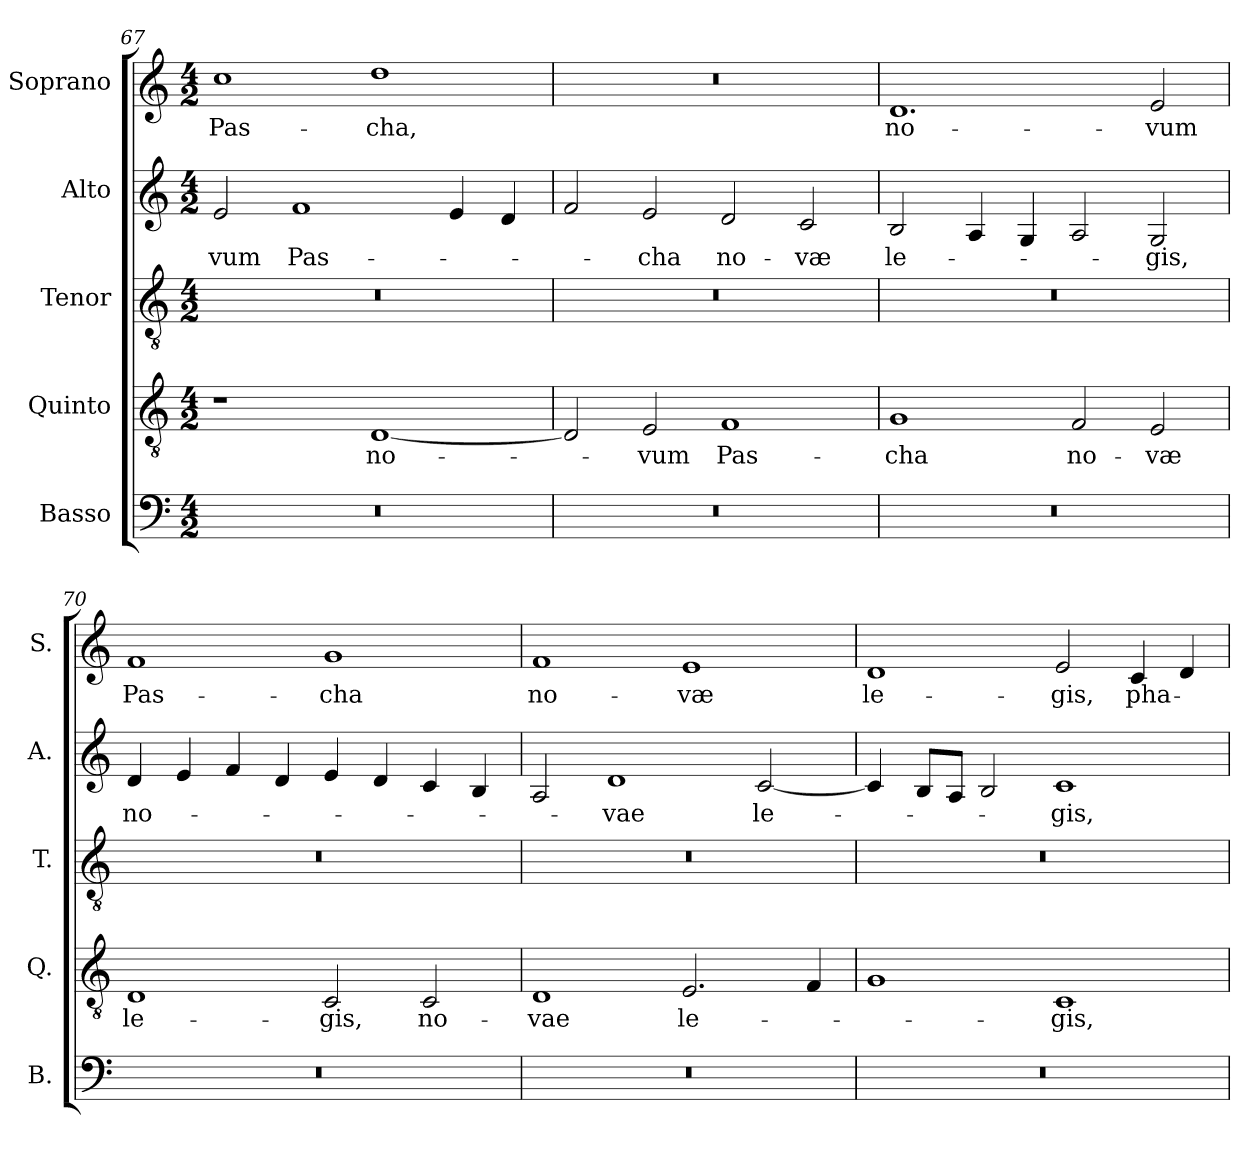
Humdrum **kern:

**kern	**kern	**text	**kern	**kern	**text	**kern	**text
*part5	*part4	*part4	*part3	*part2	*part2	*part1	*part1
*staff5	*staff4	*staff4	*staff3	*staff2	*staff2	*staff1	*staff1
*I"Basso	*I"Quinto	*	*I"Tenor	*I"Alto	*	*I"Soprano	*
*I'B.	*I'Q.	*	*I'T.	*I'A.	*	*I'S.	*
*clefF4	*clefGv2	*	*clefGv2	*clefG2	*	*clefG2	*
*	*ITrd7c12	*	*ITrd7c12	*	*	*	*
*k[]	*k[]	*	*k[]	*k[]	*	*k[]	*
*C:	*C:	*	*C:	*C:	*	*C:	*
*M4/2	*M4/2	*	*M4/2	*M4/2	*	*M4/2	*
=67	=67	=67	=67	=67	=67	=67	=67
!LO:N:vis=1	!	!	!LO:N:vis=1	!	!	!	!
!	!	!	!	!	!LO:LY:b:color=#000000	!	!
!	!	!	!	!	!	!	!LO:LY:b:color=#000000
0r	1r	.	0r	2ei/	-vum	1cci	Pas-
!	!	!	!	!	!LO:LY:b:color=#000000	!	!
.	.	.	.	1fi	Pas-	.	.
!	!	!LO:LY:b:color=#000000	!	!	!	!	!
!	!	!	!	!	!	!	!LO:LY:b:color=#000000
.	[1DDi	no-	.	.	.	1ddi	-cha,
.	.	.	.	4ei/	.	.	.
.	.	.	.	4di/	.	.	.
!!LO:LB:g=z
=68	=68	=68	=68	=68	=68	=68	=68
!LO:N:vis=1	!	!	!LO:N:vis=1	!	!	!LO:N:vis=1	!
0r	2DDi/]	.	0r	2fi/	.	0r	.
!	!	!LO:LY:b:color=#000000	!	!	!	!	!
!	!	!	!	!	!LO:LY:b:color=#000000	!	!
.	2EEi/	-vum	.	2ei/	-cha	.	.
!	!	!LO:LY:b:color=#000000	!	!	!	!	!
!	!	!	!	!	!LO:LY:b:color=#000000	!	!
.	1FFi	Pas-	.	2di/	no-	.	.
!	!	!	!	!	!LO:LY:b:color=#000000	!	!
.	.	.	.	2ci/	-væ	.	.
=69	=69	=69	=69	=69	=69	=69	=69
!LO:N:vis=1	!	!	!	!	!	!	!
!	!	!LO:LY:b:color=#000000	!LO:N:vis=1	!	!	!	!
!	!	!	!	!	!LO:LY:b:color=#000000	!	!
!	!	!	!	!	!	!	!LO:LY:b:color=#000000
0r	1GGi	-cha	0r	2Bi/	le-	1.di	no-
.	.	.	.	4Ai/	.	.	.
.	.	.	.	4Gi/	.	.	.
!	!	!LO:LY:b:color=#000000	!	!	!	!	!
.	2FFi/	no-	.	2Ai/	.	.	.
!	!	!LO:LY:b:color=#000000	!	!	!	!	!
!	!	!	!	!	!LO:LY:b:color=#000000	!	!
!	!	!	!	!	!	!	!LO:LY:b:color=#000000
.	2EEi/	-væ	.	2Gi/	-gis,	2ei/	-vum
=70	=70	=70	=70	=70	=70	=70	=70
!LO:N:vis=1	!	!	!	!	!	!	!
!	!	!LO:LY:b:color=#000000	!LO:N:vis=1	!	!	!	!
!	!	!	!	!	!LO:LY:b:color=#000000	!	!
!	!	!	!	!	!	!	!LO:LY:b:color=#000000
0r	1DDi	le-	0r	4di/	no-	1fi	Pas-
.	.	.	.	4ei/	.	.	.
.	.	.	.	4fi/	.	.	.
.	.	.	.	4di/	.	.	.
!	!	!LO:LY:b:color=#000000	!	!	!	!	!
!	!	!	!	!	!	!	!LO:LY:b:color=#000000
.	2CCi/	-gis,	.	4ei/	.	1gi	-cha
.	.	.	.	4di/	.	.	.
!	!	!LO:LY:b:color=#000000	!	!	!	!	!
.	2CCi/	no-	.	4ci/	.	.	.
.	.	.	.	4Bi/	.	.	.
=71	=71	=71	=71	=71	=71	=71	=71
!LO:N:vis=1	!	!	!	!	!	!	!
!	!	!LO:LY:b:color=#000000	!LO:N:vis=1	!	!	!	!
!	!	!	!	!	!	!	!LO:LY:b:color=#000000
0r	1DDi	-vae	0r	2Ai/	.	1fi	no-
!	!	!	!	!	!LO:LY:b:color=#000000	!	!
.	.	.	.	1di	-vae	.	.
!	!	!LO:LY:b:color=#000000	!	!	!	!	!
!	!	!	!	!	!	!	!LO:LY:b:color=#000000
.	2.EEi/	le-	.	.	.	1ei	-væ
!	!	!	!	!	!LO:LY:b:color=#000000	!	!
.	.	.	.	[2ci/	le-	.	.
.	4FFi/	.	.	.	.	.	.
=72	=72	=72	=72	=72	=72	=72	=72
!LO:N:vis=1	!	!	!LO:N:vis=1	!	!	!	!
!	!	!	!	!	!	!	!LO:LY:b:color=#000000
0r	1GGi	.	0r	4ci/]	.	1di	le-
.	.	.	.	8Bi/L	.	.	.
.	.	.	.	8Ai/J	.	.	.
.	.	.	.	2Bi/	.	.	.
!	!	!LO:LY:b:color=#000000	!	!	!	!	!
!	!	!	!	!	!LO:LY:b:color=#000000	!	!
!	!	!	!	!	!	!	!LO:LY:b:color=#000000
.	1CCi	-gis,	.	1ci	-gis,	2ei/	-gis,
!	!	!	!	!	!	!	!LO:LY:b:color=#000000
.	.	.	.	.	.	4ci/	pha-
.	.	.	.	.	.	4di/	.
=	=	=	=	=	=	=	=
*-	*-	*-	*-	*-	*-	*-	*-
